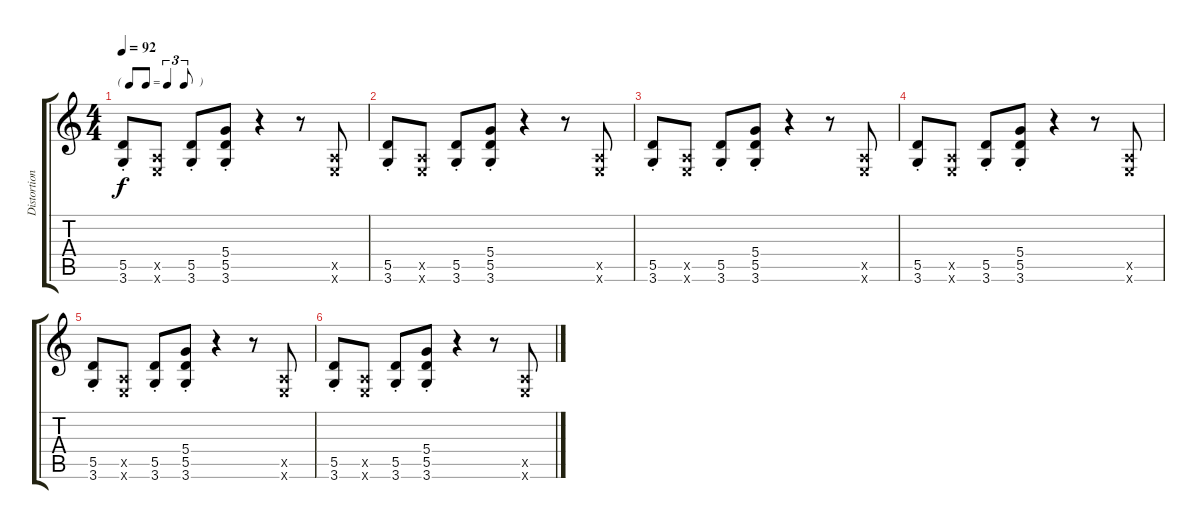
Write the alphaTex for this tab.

\track ("Distortion Guitar #2" "Distortion") {instrument distortionguitar}
\staff {score tabs}
\tuning (E4 B3 G3 D3 A2 E2) {hide}
\ts (4 4)
\tf triplet8th
\tempo 92
\clef g2
\ks c
(5.5{st} 3.6{st}).8{dy f volume 7} (0.5{x} 0.6{x}).8 (5.5{st} 3.6).8 (5.4{st} 5.5{st} 3.6{st}).8 r.4 r.8 (0.5{x} 0.6{x}).8 |
(5.5{st} 3.6{st}).8 (0.5{x} 0.6{x}).8 (5.5{st} 3.6).8 (5.4{st} 5.5{st} 3.6{st}).8 r.4 r.8 (0.5{x} 0.6{x}).8 |
(5.5{st} 3.6{st}).8 (0.5{x} 0.6{x}).8 (5.5{st} 3.6).8 (5.4{st} 5.5{st} 3.6{st}).8 r.4 r.8 (0.5{x} 0.6{x}).8 |
(5.5{st} 3.6{st}).8 (0.5{x} 0.6{x}).8 (5.5{st} 3.6).8 (5.4{st} 5.5{st} 3.6{st}).8 r.4 r.8 (0.5{x} 0.6{x}).8 |
(5.5{st} 3.6{st}).8 (0.5{x} 0.6{x}).8 (5.5{st} 3.6).8 (5.4{st} 5.5{st} 3.6{st}).8 r.4 r.8 (0.5{x} 0.6{x}).8 |
(5.5{st} 3.6{st}).8 (0.5{x} 0.6{x}).8 (5.5{st} 3.6).8 (5.4{st} 5.5{st} 3.6{st}).8 r.4 r.8 (0.5{x} 0.6{x}).8
